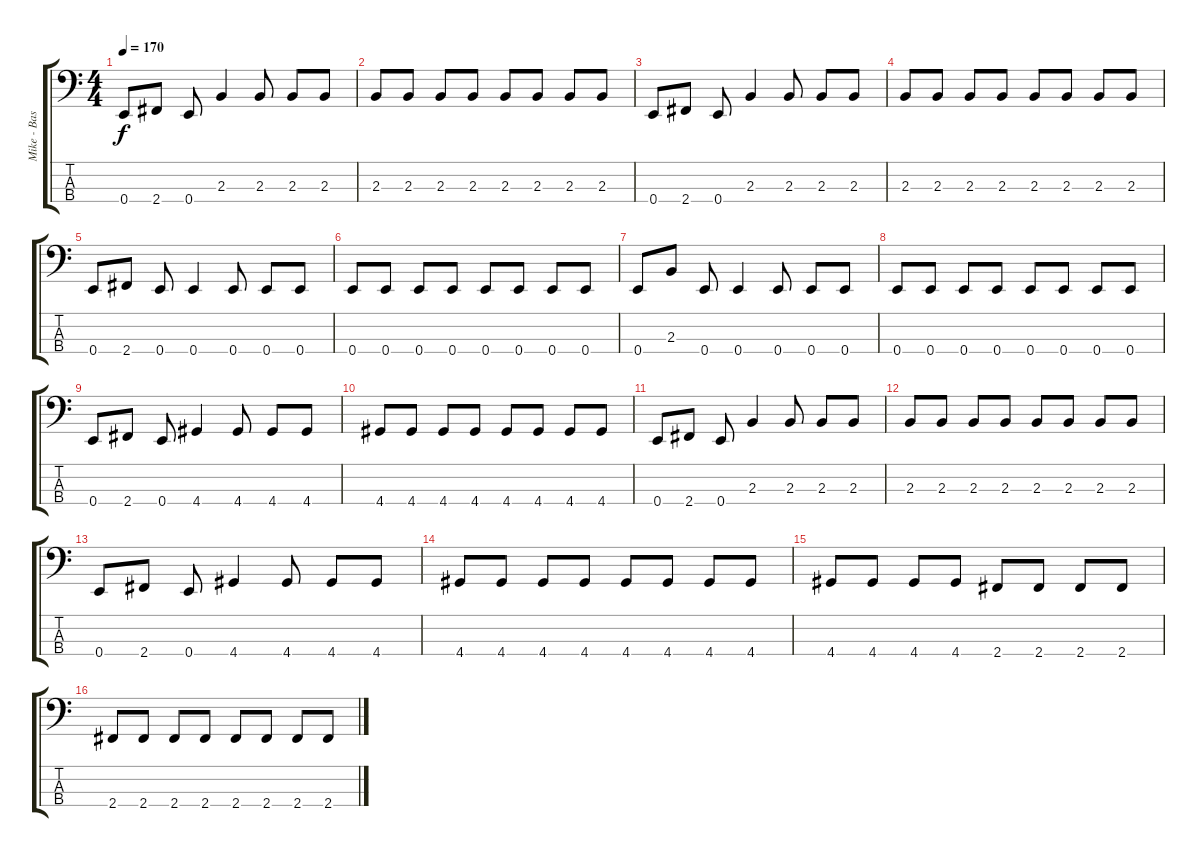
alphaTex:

\track ("Mike - Bass" "Mike - Bas") {instrument electricbasspick}
\staff {score tabs}
\tuning (G2 D2 A1 E1) {hide}
\ts (4 4)
\tempo 170
\clef f4
\ks c
0.4.8{dy f} 2.4.8 0.4.8 2.3.4 2.3.8 2.3.8 2.3.8 |
2.3.8 2.3.8 2.3.8 2.3.8 2.3.8 2.3.8 2.3.8 2.3.8 |
0.4.8 2.4.8 0.4.8 2.3.4 2.3.8 2.3.8 2.3.8 |
2.3.8 2.3.8 2.3.8 2.3.8 2.3.8 2.3.8 2.3.8 2.3.8 |
0.4.8 2.4.8 0.4.8 0.4.4 0.4.8 0.4.8 0.4.8 |
0.4.8 0.4.8 0.4.8 0.4.8 0.4.8 0.4.8 0.4.8 0.4.8 |
0.4.8 2.3.8 0.4.8 0.4.4 0.4.8 0.4.8 0.4.8 |
0.4.8 0.4.8 0.4.8 0.4.8 0.4.8 0.4.8 0.4.8 0.4.8 |
0.4.8 2.4.8 0.4.8 4.4.4 4.4.8 4.4.8 4.4.8 |
4.4.8 4.4.8 4.4.8 4.4.8 4.4.8 4.4.8 4.4.8 4.4.8 |
0.4.8 2.4.8 0.4.8 2.3.4 2.3.8 2.3.8 2.3.8 |
2.3.8 2.3.8 2.3.8 2.3.8 2.3.8 2.3.8 2.3.8 2.3.8 |
0.4.8 2.4.8 0.4.8 4.4.4 4.4.8 4.4.8 4.4.8 |
4.4.8 4.4.8 4.4.8 4.4.8 4.4.8 4.4.8 4.4.8 4.4.8 |
4.4.8 4.4.8 4.4.8 4.4.8 2.4.8 2.4.8 2.4.8 2.4.8 |
2.4.8 2.4.8 2.4.8 2.4.8 2.4.8 2.4.8 2.4.8 2.4.8
